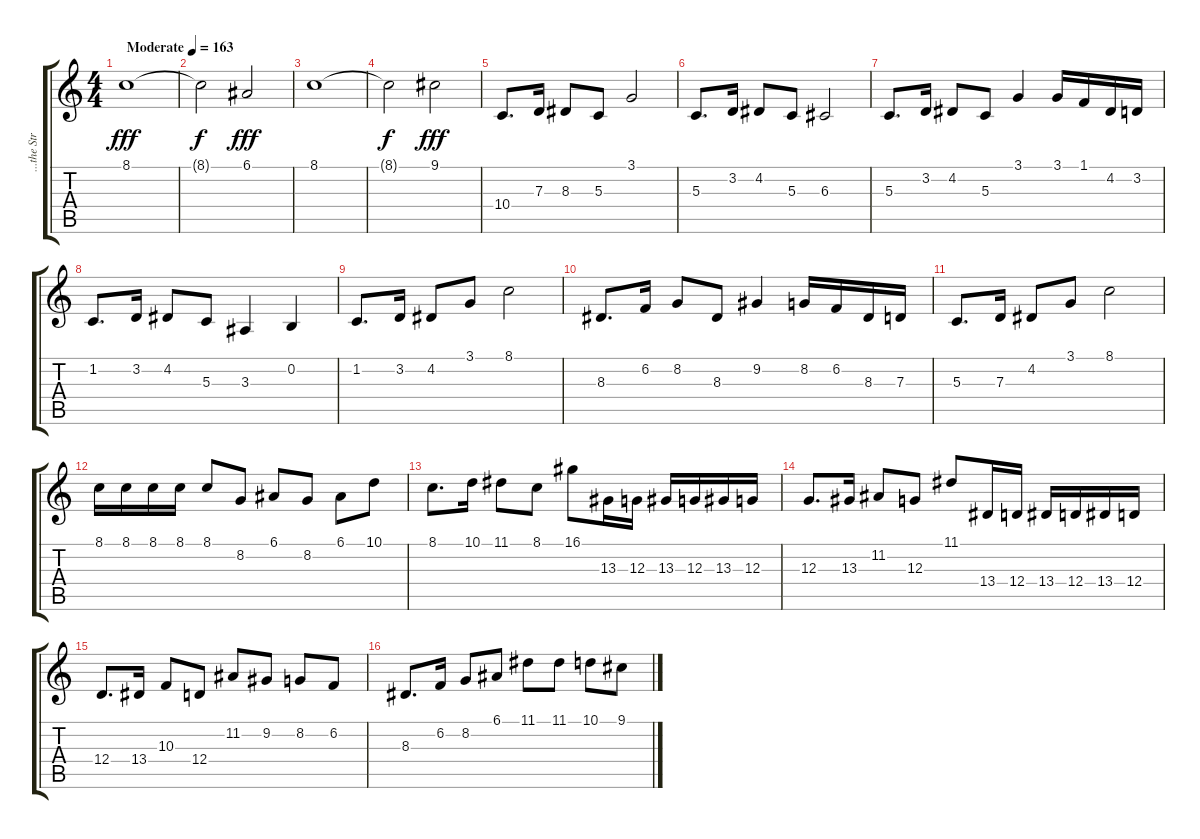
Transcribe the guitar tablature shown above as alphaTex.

\track ("...the Strings..." "...the Str") {instrument stringensemble1}
\staff {score tabs}
\tuning (E4 B3 G3 D3 A2 E2) {hide}
\ts (4 4)
\tempo (163 "Moderate")
\clef g2
\ks c
8.1.1{dy fff instrument stringensemble1} |
8.1{t}.2{dy f} 6.1.2{dy fff} |
8.1.1 |
8.1{t}.2{dy f} 9.1.2{dy fff} |
10.4.8{d} 7.3.16 8.3.8 5.3.8 3.1.2 |
5.3.8{d} 3.2.16 4.2.8 5.3.8 6.3.2 |
5.3.8{d} 3.2.16 4.2.8 5.3.8 3.1.4 3.1.16 1.1.16 4.2.16 3.2.16 |
1.2.8{d} 3.2.16 4.2.8 5.3.8 3.3.4 0.2.4 |
1.2.8{d} 3.2.16 4.2.8 3.1.8 8.1.2 |
8.3.8{d} 6.2.16 8.2.8 8.3.8 9.2.4 8.2.16 6.2.16 8.3.16 7.3.16 |
5.3.8{d} 7.3.16 4.2.8 3.1.8 8.1.2 |
8.1.16 8.1.16 8.1.16 8.1.16 8.1.8 8.2.8 6.1.8 8.2.8 6.1.8 10.1.8 |
8.1.8{d} 10.1.16 11.1.8 8.1.8 16.1.8 13.3.16 12.3.16 13.3.16 12.3.16 13.3.16 12.3.16 |
12.3.8{d} 13.3.16 11.2.8 12.3.8 11.1.8 13.4.16 12.4.16 13.4.16 12.4.16 13.4.16 12.4.16 |
12.4.8{d} 13.4.16 10.3.8 12.4.8 11.2.8 9.2.8 8.2.8 6.2.8 |
8.3.8{d} 6.2.16 8.2.8 6.1.8 11.1.8 11.1.8 10.1.8 9.1.8
